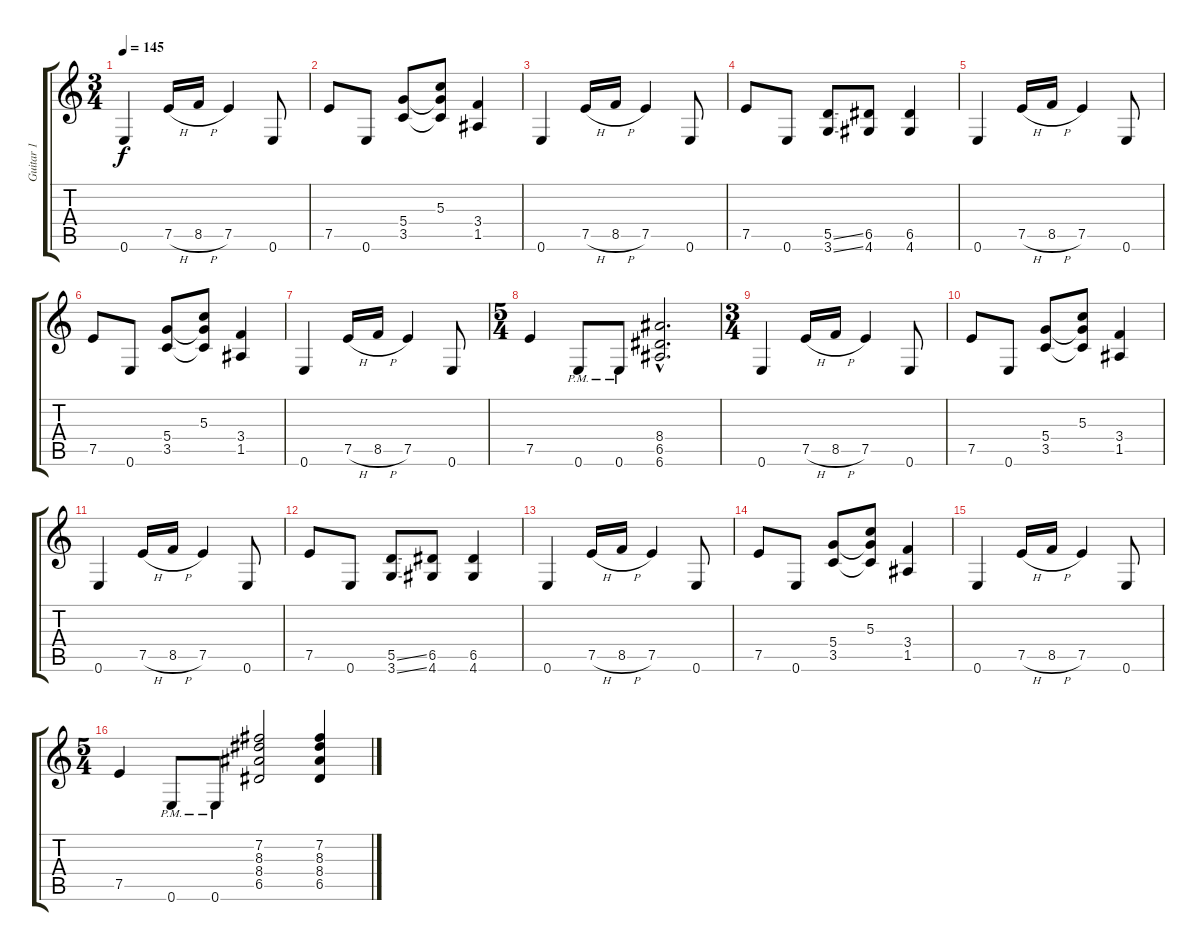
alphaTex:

\track ("Guitar 1" "Guitar 1") {instrument distortionguitar}
\staff {score tabs}
\tuning (E4 B3 G3 D3 A2 E2) {hide}
\ts (3 4)
\tempo 145
\clef g2
\ks c
0.6.4{dy f} 7.5{h}.16 8.5{h}.16 7.5.4 0.6.8 |
7.5.8 0.6.8 (5.4 3.5).8 (5.3 5.4{t} 3.5{t}).8 (3.4 1.5).4 |
0.6.4 7.5{h}.16 8.5{h}.16 7.5.4 0.6.8 |
7.5.8 0.6.8 (5.5{ss} 3.6{ss}).8 (6.5 4.6).8 (6.5 4.6).4 |
0.6.4 7.5{h}.16 8.5{h}.16 7.5.4 0.6.8 |
7.5.8 0.6.8 (5.4 3.5).8 (5.3 5.4{t} 3.5{t}).8 (3.4 1.5).4 |
0.6.4 7.5{h}.16 8.5{h}.16 7.5.4 0.6.8 |
\ts (5 4)
7.5.4 0.6{pm}.8 0.6{pm}.8 (8.4{hac} 6.5{hac} 6.6{hac}).2{d} |
\ts (3 4)
0.6.4 7.5{h}.16 8.5{h}.16 7.5.4 0.6.8 |
7.5.8 0.6.8 (5.4 3.5).8 (5.3 5.4{t} 3.5{t}).8 (3.4 1.5).4 |
0.6.4 7.5{h}.16 8.5{h}.16 7.5.4 0.6.8 |
7.5.8 0.6.8 (5.5{ss} 3.6{ss}).8 (6.5 4.6).8 (6.5 4.6).4 |
0.6.4 7.5{h}.16 8.5{h}.16 7.5.4 0.6.8 |
7.5.8 0.6.8 (5.4 3.5).8 (5.3 5.4{t} 3.5{t}).8 (3.4 1.5).4 |
0.6.4 7.5{h}.16 8.5{h}.16 7.5.4 0.6.8 |
\ts (5 4)
7.5.4 0.6{pm}.8 0.6{pm}.8 (7.2 8.3 8.4 6.5).2 (7.2 8.3 8.4 6.5).4
